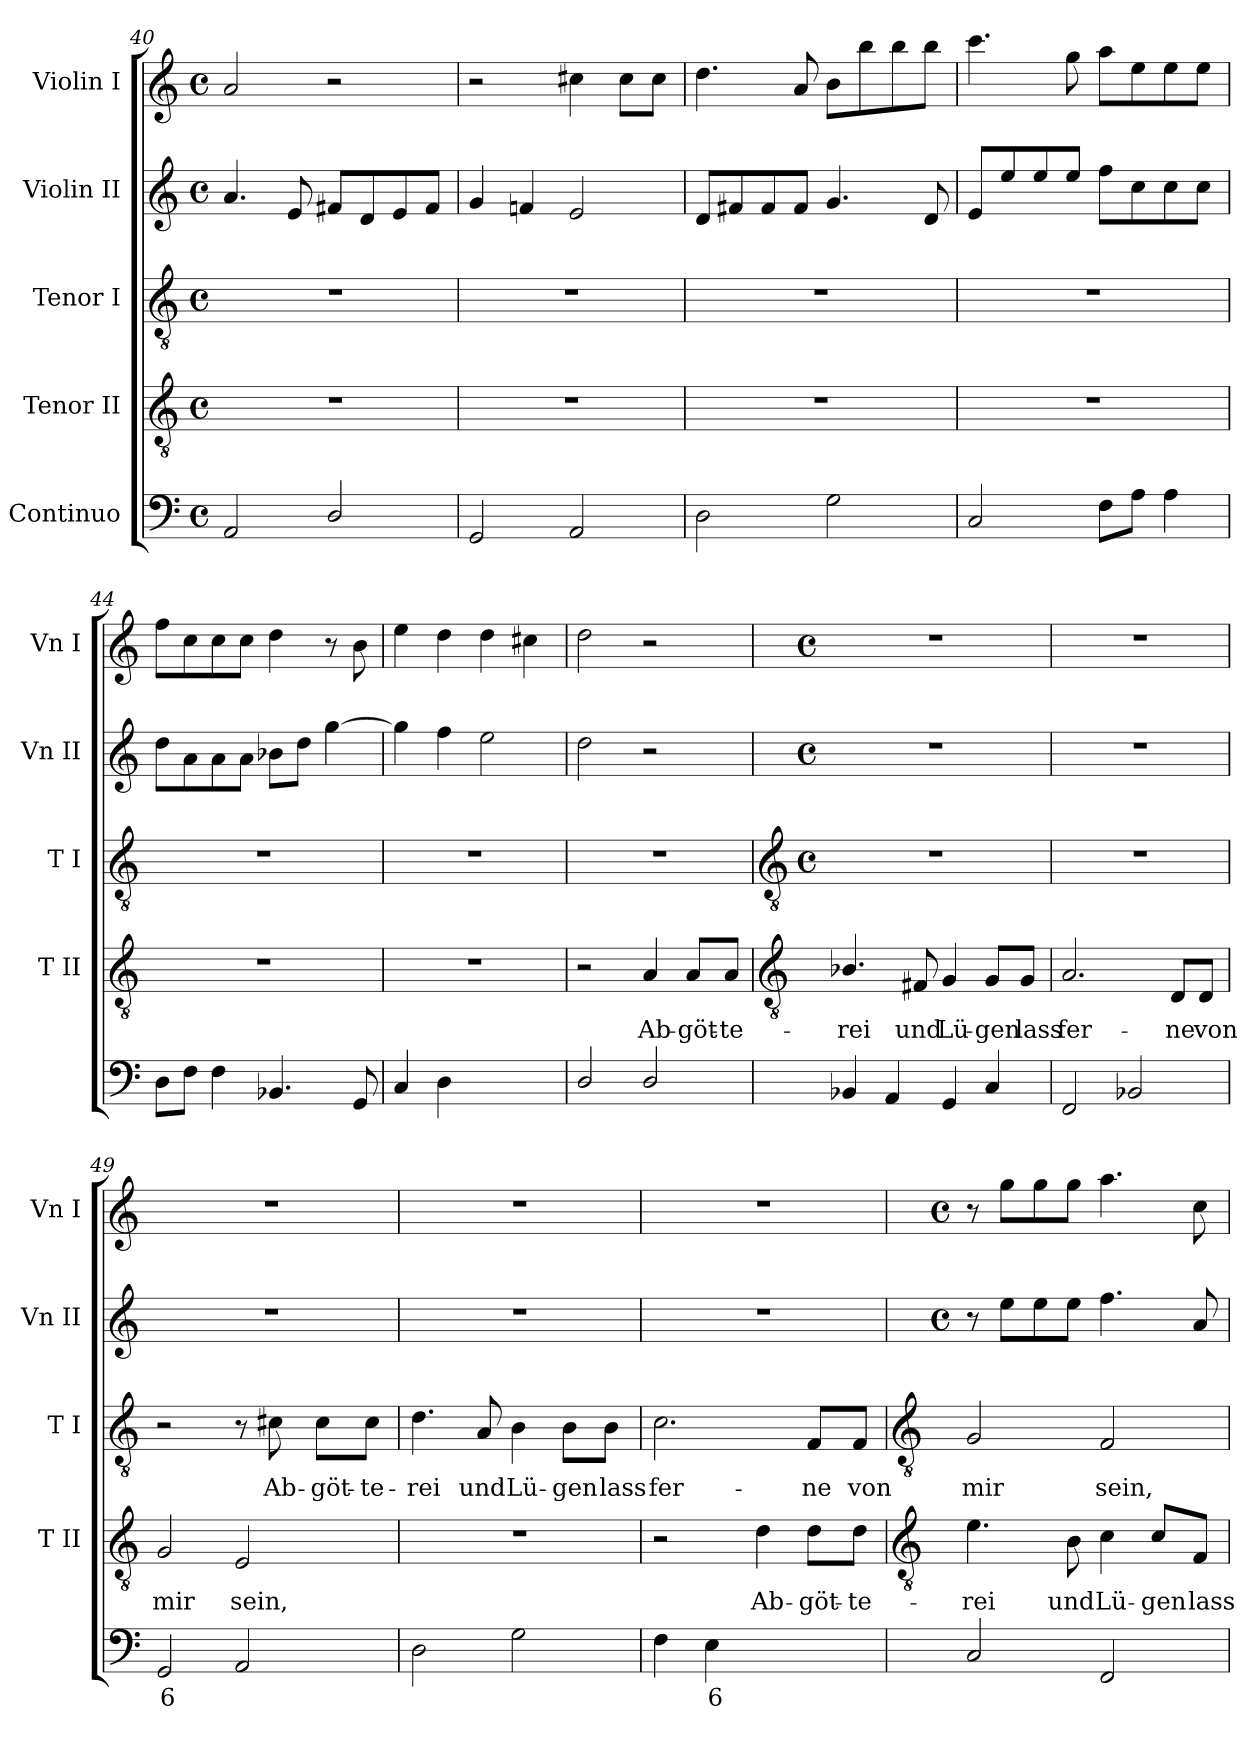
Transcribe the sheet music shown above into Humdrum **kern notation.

**kern	**text	**kern	**text	**kern	**text	**kern	**kern
*part5	*part5	*part4	*part4	*part3	*part3	*part2	*part1
*staff5	*staff5	*staff4	*staff4	*staff3	*staff3	*staff2	*staff1
*I"Continuo	*	*I"Tenor II	*	*I"Tenor I	*	*I"Violin II	*I"Violin I
*	*	*I'T II	*	*I'T I	*	*I'Vn II	*I'Vn I
*clefF4	*	*clefGv2	*	*clefGv2	*	*clefG2	*clefG2
*k[]	*	*k[]	*	*k[]	*	*k[]	*k[]
*C:	*	*C:	*	*C:	*	*C:	*C:
*M4/4	*	*M4/4	*	*M4/4	*	*M4/4	*M4/4
*met(c)	*	*met(c)	*	*met(c)	*	*met(c)	*met(c)
=40	=40	=40	=40	=40	=40	=40	=40
2AA	.	1r	.	1r	.	4.a	2a
.	.	.	.	.	.	8e	.
2D/	.	.	.	.	.	8f#XL	2r
.	.	.	.	.	.	8d	.
.	.	.	.	.	.	8e	.
.	.	.	.	.	.	8f#J	.
=41	=41	=41	=41	=41	=41	=41	=41
2GG	.	1r	.	1r	.	4g	2r
.	.	.	.	.	.	4fn	.
2AA	.	.	.	.	.	2e	4cc#X
.	.	.	.	.	.	.	8cc#L
.	.	.	.	.	.	.	8cc#J
=42	=42	=42	=42	=42	=42	=42	=42
2D	.	1r	.	1r	.	8dL	4.dd
.	.	.	.	.	.	8f#X	.
.	.	.	.	.	.	8f#	.
.	.	.	.	.	.	8f#J	8a
2G	.	.	.	.	.	4.g	8bL
.	.	.	.	.	.	.	8bb
.	.	.	.	.	.	.	8bb
.	.	.	.	.	.	8d	8bbJ
=43	=43	=43	=43	=43	=43	=43	=43
2C	.	1r	.	1r	.	8eL	4.ccc
.	.	.	.	.	.	8ee	.
.	.	.	.	.	.	8ee	.
.	.	.	.	.	.	8eeJ	8gg
8FL	.	.	.	.	.	8ffL	8aaL
8AJ	.	.	.	.	.	8cc	8ee
4A	.	.	.	.	.	8cc	8ee
.	.	.	.	.	.	8ccJ	8eeJ
=44	=44	=44	=44	=44	=44	=44	=44
8DL	.	1r	.	1r	.	8ddL	8ffL
8FJ	.	.	.	.	.	8a	8cc
4F	.	.	.	.	.	8a	8cc
.	.	.	.	.	.	8aJ	8ccJ
4.BB-X	.	.	.	.	.	8b-XL	4dd
.	.	.	.	.	.	8ddJ	.
.	.	.	.	.	.	[4gg	8r
8GG	.	.	.	.	.	.	8b
=45	=45	=45	=45	=45	=45	=45	=45
4C	.	1r	.	1r	.	4gg]	4ee
4D	.	.	.	.	.	4ff	4dd
!	!LO:LY:b	!	!	!	!	!	!
[4Ayy	4	.	.	.	.	2ee	4dd
4Ayy]	.	.	.	.	.	.	4cc#X
=46	=46	=46	=46	=46	=46	=46	=46
2D/	.	2r	.	1r	.	2dd	2dd
!	!	!	!LO:LY:b	!	!	!	!
2D/	.	4A	Ab-	.	.	2r	2r
!	!	!	!LO:LY:b	!	!	!	!
.	.	8A/L	-göt-	.	.	.	.
!	!	!	!LO:LY:b	!	!	!	!
.	.	8A/J	-te-	.	.	.	.
!!LO:LB:g=z
=47	=47	=47	=47	=47	=47	=47	=47
*	*	*clefGv2	*	*clefGv2	*	*	*
*	*	*	*	*k[]	*	*	*
*	*	*	*	*C:	*	*	*
*	*	*	*	*M4/4	*	*M4/4	*M4/4
*	*	*	*	*met(c)	*	*met(c)	*met(c)
!	!	!	!LO:LY:b	!	!	!	!
4BB-X	.	4.B-X/	-rei	1r	.	1r	1r
4AA	.	.	.	.	.	.	.
!	!	!	!LO:LY:b	!	!	!	!
.	.	8F#X	und	.	.	.	.
!	!	!	!LO:LY:b	!	!	!	!
4GG	.	4G	Lü-	.	.	.	.
!	!	!	!LO:LY:b	!	!	!	!
4C	.	8G/L	-gen	.	.	.	.
!	!	!	!LO:LY:b	!	!	!	!
.	.	8G/J	lass	.	.	.	.
=48	=48	=48	=48	=48	=48	=48	=48
!	!	!	!LO:LY:b	!	!	!	!
2FF	.	2.A	fer-	1r	.	1r	1r
2BB-X	.	.	.	.	.	.	.
!	!	!	!LO:LY:b	!	!	!	!
.	.	8D/L	-ne	.	.	.	.
!	!	!	!LO:LY:b	!	!	!	!
.	.	8D/J	von	.	.	.	.
=49	=49	=49	=49	=49	=49	=49	=49
!	!LO:LY:b	!	!LO:LY:b	!	!	!	!
2GG	6	2G	mir	2r	.	1r	1r
!	!	!	!LO:LY:b	!	!	!	!
2AA	.	2E	sein,	8r	.	.	.
!	!	!	!	!	!LO:LY:b	!	!
.	.	.	.	8c#X	Ab-	.	.
!	!	!	!	!	!LO:LY:b	!	!
.	.	.	.	8c#\L	-göt-	.	.
!	!	!	!	!	!LO:LY:b	!	!
.	.	.	.	8c#\J	-te-	.	.
=50	=50	=50	=50	=50	=50	=50	=50
!	!	!	!	!	!LO:LY:b	!	!
2D	.	1r	.	4.d	-rei	1r	1r
!	!	!	!	!	!LO:LY:b	!	!
.	.	.	.	8A	und	.	.
!	!	!	!	!	!LO:LY:b	!	!
2G	.	.	.	4B	Lü-	.	.
!	!	!	!	!	!LO:LY:b	!	!
.	.	.	.	8B\L	-gen	.	.
!	!	!	!	!	!LO:LY:b	!	!
.	.	.	.	8B\J	lass	.	.
=51	=51	=51	=51	=51	=51	=51	=51
!	!	!	!	!	!LO:LY:b	!	!
4F	.	2r	.	2.c	fer-	1r	1r
!	!LO:LY:b	!	!	!	!	!	!
4E	6	.	.	.	.	.	.
!	!LO:LY:b	!	!LO:LY:b	!	!	!	!
[4Dyy	7	4d	Ab-	.	.	.	.
!	!LO:LY:b	!	!LO:LY:b	!	!LO:LY:b	!	!
4Dyy]	6	8d\L	-göt-	8F/L	-ne	.	.
!	!	!	!LO:LY:b	!	!LO:LY:b	!	!
.	.	8d\J	-te-	8F/J	von	.	.
!!LO:LB:g=z
=52	=52	=52	=52	=52	=52	=52	=52
*	*	*clefGv2	*	*clefGv2	*	*	*
*	*	*	*	*	*	*k[]	*k[]
*	*	*	*	*	*	*C:	*C:
*	*	*	*	*	*	*M4/4	*M4/4
*	*	*	*	*	*	*met(c)	*met(c)
!	!	!	!LO:LY:b	!	!LO:LY:b	!	!
2C	.	4.e	-rei	2G	mir	8r	8r
.	.	.	.	.	.	8eeL	8ggL
.	.	.	.	.	.	8ee	8gg
!	!	!	!LO:LY:b	!	!	!	!
.	.	8B	und	.	.	8eeJ	8ggJ
!	!	!	!LO:LY:b	!	!LO:LY:b	!	!
2FF	.	4c	Lü-	2F	sein,	4.ff	4.aa
!	!	!	!LO:LY:b	!	!	!	!
.	.	8c/L	-gen	.	.	.	.
!	!	!	!LO:LY:b	!	!	!	!
.	.	8F/J	lass	.	.	8a	8cc
=	=	=	=	=	=	=	=
*-	*-	*-	*-	*-	*-	*-	*-
